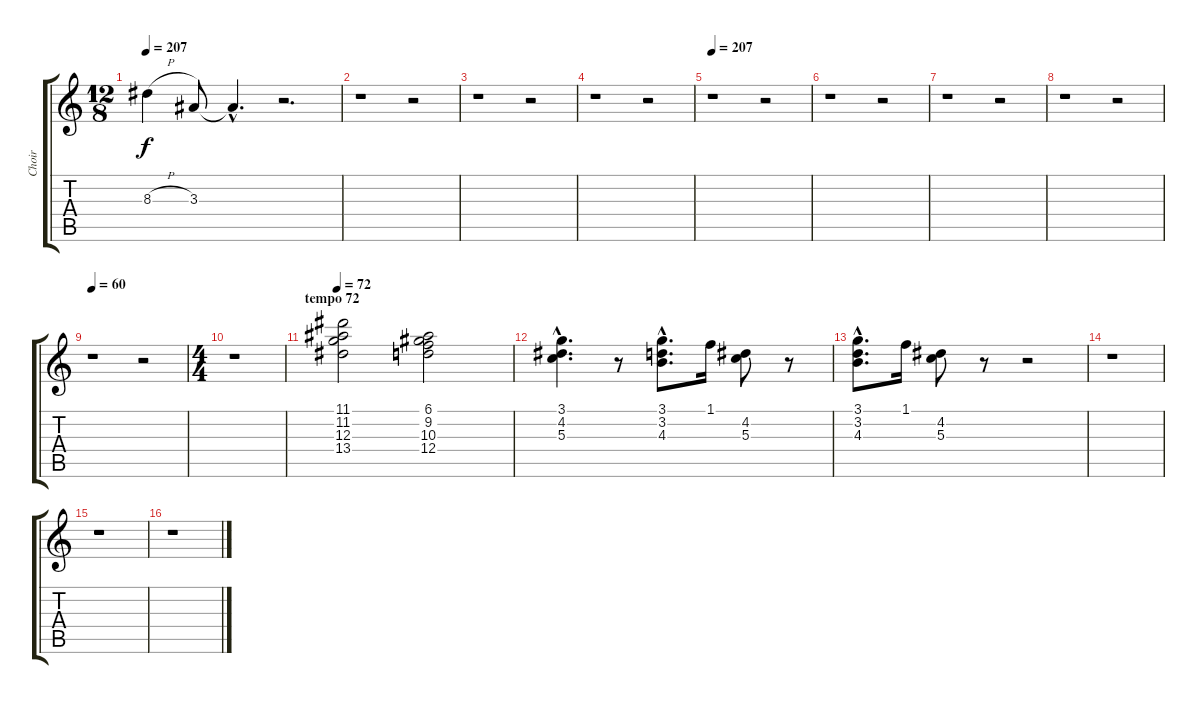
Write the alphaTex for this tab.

\track ("Choir" "Choir") {instrument flute}
\staff {score tabs}
\tuning (E5 B4 G4 D4 A3 E3) {hide}
\ts (12 8)
\tempo 207
\clef g2
\ks c
8.3{h}.4{dy f} 3.3.8 3.3{hac t}.4{d} r.2{d} |
r.1 r.2 |
r.1 r.2 |
r.1 r.2 |
\tempo 207
r.1 r.2 |
r.1 r.2 |
r.1 r.2 |
r.1 r.2 |
\tempo 60
r.1 r.2 |
\ts (4 4)
r.1 |
\section ("" "tempo 72")
\tempo 72
(11.1 11.2 12.3 13.4).2 (6.1 9.2 10.3 12.4).2 |
(3.1{hac} 4.2{hac} 5.3{hac}).4{d} r.8 (3.1{hac} 3.2 4.3).8{d} 1.1.16 (4.2 5.3).8 r.8 |
(3.1{hac} 3.2 4.3).8{d} 1.1.16 (4.2 5.3).8 r.8 r.2 |
r.1 |
r.1 |
r.1
